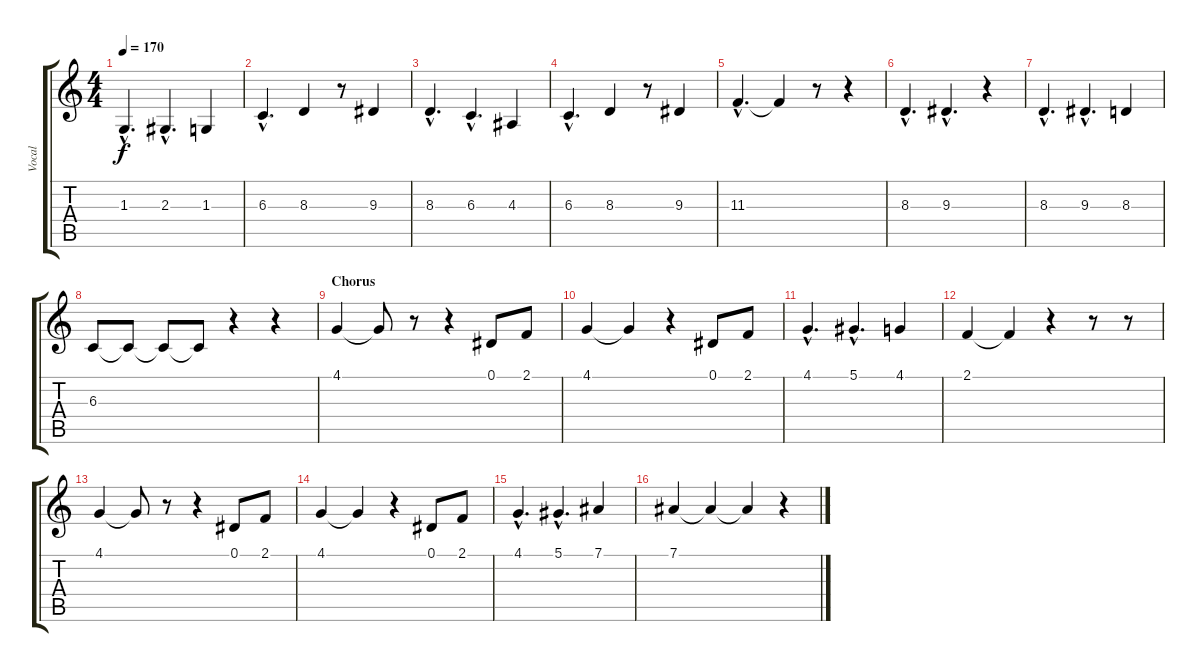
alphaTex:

\track ("Vocal" "Vocal") {instrument tenorsax}
\staff {score tabs}
\tuning (Eb4 Bb3 Gb3 Db3 Ab2 Eb2) {hide}
\ts (4 4)
\tempo 170
\clef g2
\ks c
1.3{hac}.4{d dy f} 2.3{hac}.4{d} 1.3.4 |
6.3{hac}.4{d} 8.3.4 r.8 9.3.4 |
8.3{hac}.4{d} 6.3{hac}.4{d} 4.3.4 |
6.3{hac}.4{d} 8.3.4 r.8 9.3.4 |
11.3{hac}.4{d} 11.3{t}.4 r.8 r.4 |
8.3{hac}.4{d} 9.3{hac}.4{d} r.4 |
8.3{hac}.4{d} 9.3{hac}.4{d} 8.3.4 |
6.3.8 6.3{t}.8 6.3{t}.8 6.3{t}.8 r.4 r.4 |
\section ("" "Chorus")
4.1.4 4.1{t}.8 r.8 r.4 0.1.8 2.1.8 |
4.1.4 4.1{t}.4 r.4 0.1.8 2.1.8 |
4.1{hac}.4{d} 5.1{hac}.4{d} 4.1.4 |
2.1.4 2.1{t}.4 r.4 r.8 r.8 |
4.1.4 4.1{t}.8 r.8 r.4 0.1.8 2.1.8 |
4.1.4 4.1{t}.4 r.4 0.1.8 2.1.8 |
4.1{hac}.4{d} 5.1{hac}.4{d} 7.1.4 |
7.1.4 7.1{t}.4 7.1{t}.4 r.4
